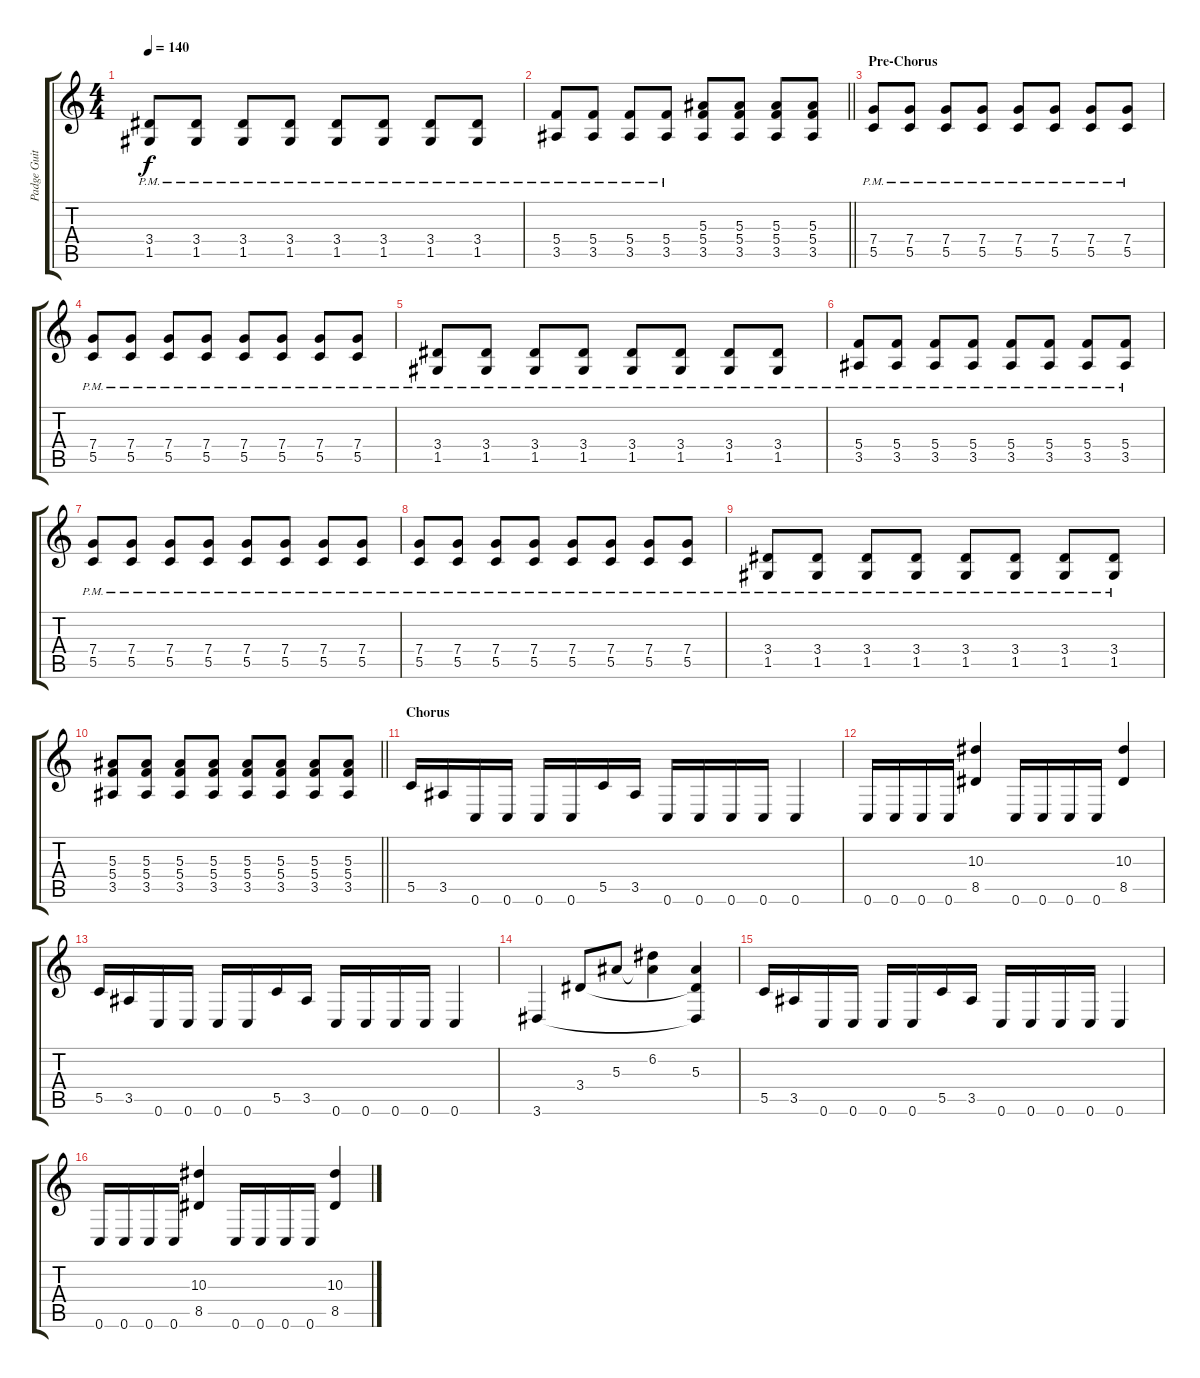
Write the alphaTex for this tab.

\track ("Padge Guitar" "Padge Guit") {instrument distortionguitar}
\staff {score tabs}
\tuning (D4 A3 F3 C3 G2 C2) {hide}
\ts (4 4)
\tempo 140
\clef g2
\ks c
(3.4{pm} 1.5{pm}).8{dy f} (3.4{pm} 1.5{pm}).8 (3.4{pm} 1.5{pm}).8 (3.4{pm} 1.5{pm}).8 (3.4{pm} 1.5{pm}).8 (3.4{pm} 1.5{pm}).8 (3.4{pm} 1.5{pm}).8 (3.4{pm} 1.5{pm}).8 |
\barLineRight lightlight
(5.4{pm} 3.5{pm}).8 (5.4{pm} 3.5{pm}).8 (5.4{pm} 3.5{pm}).8 (5.4{pm} 3.5{pm}).8 (5.3 5.4 3.5).8 (5.3 5.4 3.5).8 (5.3 5.4 3.5).8 (5.3 5.4 3.5).8 |
\section ("" "Pre-Chorus")
(7.4{pm} 5.5{pm}).8 (7.4{pm} 5.5{pm}).8 (7.4{pm} 5.5{pm}).8 (7.4{pm} 5.5{pm}).8 (7.4{pm} 5.5{pm}).8 (7.4{pm} 5.5{pm}).8 (7.4{pm} 5.5{pm}).8 (7.4{pm} 5.5{pm}).8 |
(7.4{pm} 5.5{pm}).8 (7.4{pm} 5.5{pm}).8 (7.4{pm} 5.5{pm}).8 (7.4{pm} 5.5{pm}).8 (7.4{pm} 5.5{pm}).8 (7.4{pm} 5.5{pm}).8 (7.4{pm} 5.5{pm}).8 (7.4{pm} 5.5{pm}).8 |
(3.4{pm} 1.5{pm}).8 (3.4{pm} 1.5{pm}).8 (3.4{pm} 1.5{pm}).8 (3.4{pm} 1.5{pm}).8 (3.4{pm} 1.5{pm}).8 (3.4{pm} 1.5{pm}).8 (3.4{pm} 1.5{pm}).8 (3.4{pm} 1.5{pm}).8 |
(5.4{pm} 3.5{pm}).8 (5.4{pm} 3.5{pm}).8 (5.4{pm} 3.5{pm}).8 (5.4{pm} 3.5{pm}).8 (5.4{pm} 3.5{pm}).8 (5.4{pm} 3.5{pm}).8 (5.4{pm} 3.5{pm}).8 (5.4 3.5{pm}).8 |
(7.4{pm} 5.5{pm}).8 (7.4{pm} 5.5{pm}).8 (7.4{pm} 5.5{pm}).8 (7.4{pm} 5.5{pm}).8 (7.4{pm} 5.5{pm}).8 (7.4{pm} 5.5{pm}).8 (7.4{pm} 5.5{pm}).8 (7.4{pm} 5.5{pm}).8 |
(7.4{pm} 5.5{pm}).8 (7.4{pm} 5.5{pm}).8 (7.4{pm} 5.5{pm}).8 (7.4{pm} 5.5{pm}).8 (7.4{pm} 5.5{pm}).8 (7.4{pm} 5.5{pm}).8 (7.4{pm} 5.5{pm}).8 (7.4{pm} 5.5{pm}).8 |
(3.4{pm} 1.5{pm}).8 (3.4{pm} 1.5{pm}).8 (3.4{pm} 1.5{pm}).8 (3.4{pm} 1.5{pm}).8 (3.4{pm} 1.5{pm}).8 (3.4{pm} 1.5{pm}).8 (3.4{pm} 1.5{pm}).8 (3.4{pm} 1.5{pm}).8 |
\barLineRight lightlight
(5.3 5.4 3.5).8 (5.3 5.4 3.5).8 (5.3 5.4 3.5).8 (5.3 5.4 3.5).8 (5.3 5.4 3.5).8 (5.3 5.4 3.5).8 (5.3 5.4 3.5).8 (5.3 5.4 3.5).8 |
\section ("" "Chorus")
5.5.16 3.5.16 0.6.16 0.6.16 0.6.16 0.6.16 5.5.16 3.5.16 0.6.16 0.6.16 0.6.16 0.6.16 0.6.4 |
0.6.16 0.6.16 0.6.16 0.6.16 (10.3 8.5).4 0.6.16 0.6.16 0.6.16 0.6.16 (10.3 8.5).4 |
5.5.16 3.5.16 0.6.16 0.6.16 0.6.16 0.6.16 5.5.16 3.5.16 0.6.16 0.6.16 0.6.16 0.6.16 0.6.4 |
3.6.4 3.4.8 5.3.8 (6.2 5.3{t}).4 (5.3 3.4{t} 3.6{t}).4 |
5.5.16 3.5.16 0.6.16 0.6.16 0.6.16 0.6.16 5.5.16 3.5.16 0.6.16 0.6.16 0.6.16 0.6.16 0.6.4 |
0.6.16 0.6.16 0.6.16 0.6.16 (10.3 8.5).4 0.6.16 0.6.16 0.6.16 0.6.16 (10.3 8.5).4
